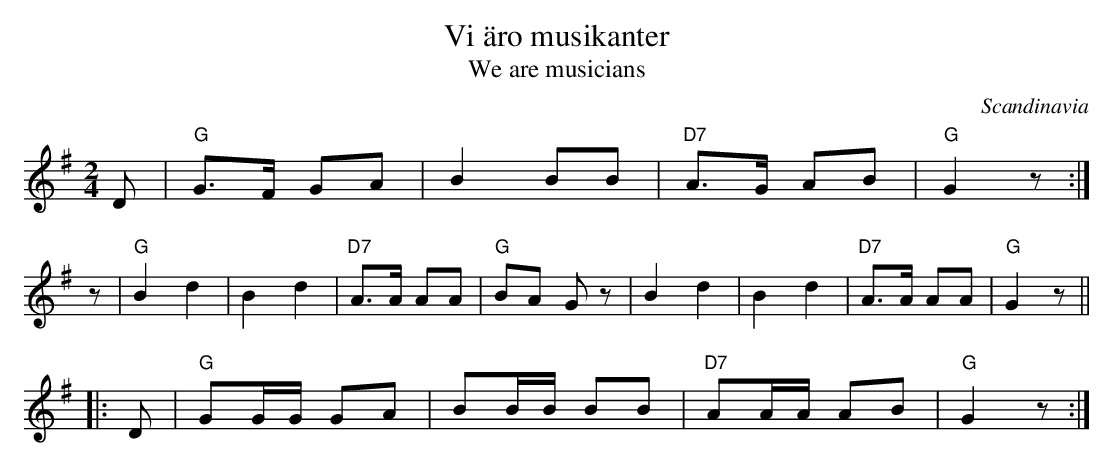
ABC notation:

X:1
T: Vi \"aro musikanter
T: We are musicians
O: Scandinavia
M: 2/4
L: 1/8
K: G
D | "G"G>F GA | B2 BB | "D7"A>G AB | "G"G2 z :|
z | "G"B2 d2 | B2 d2 | "D7"A>A AA | "G"BA Gz | B2 d2 | B2 d2 | "D7"A>A AA | "G"G2 z ||
|: D | "G"GG/G/ GA | BB/B/ BB | "D7"AA/A/ AB | "G"G2 z :|
